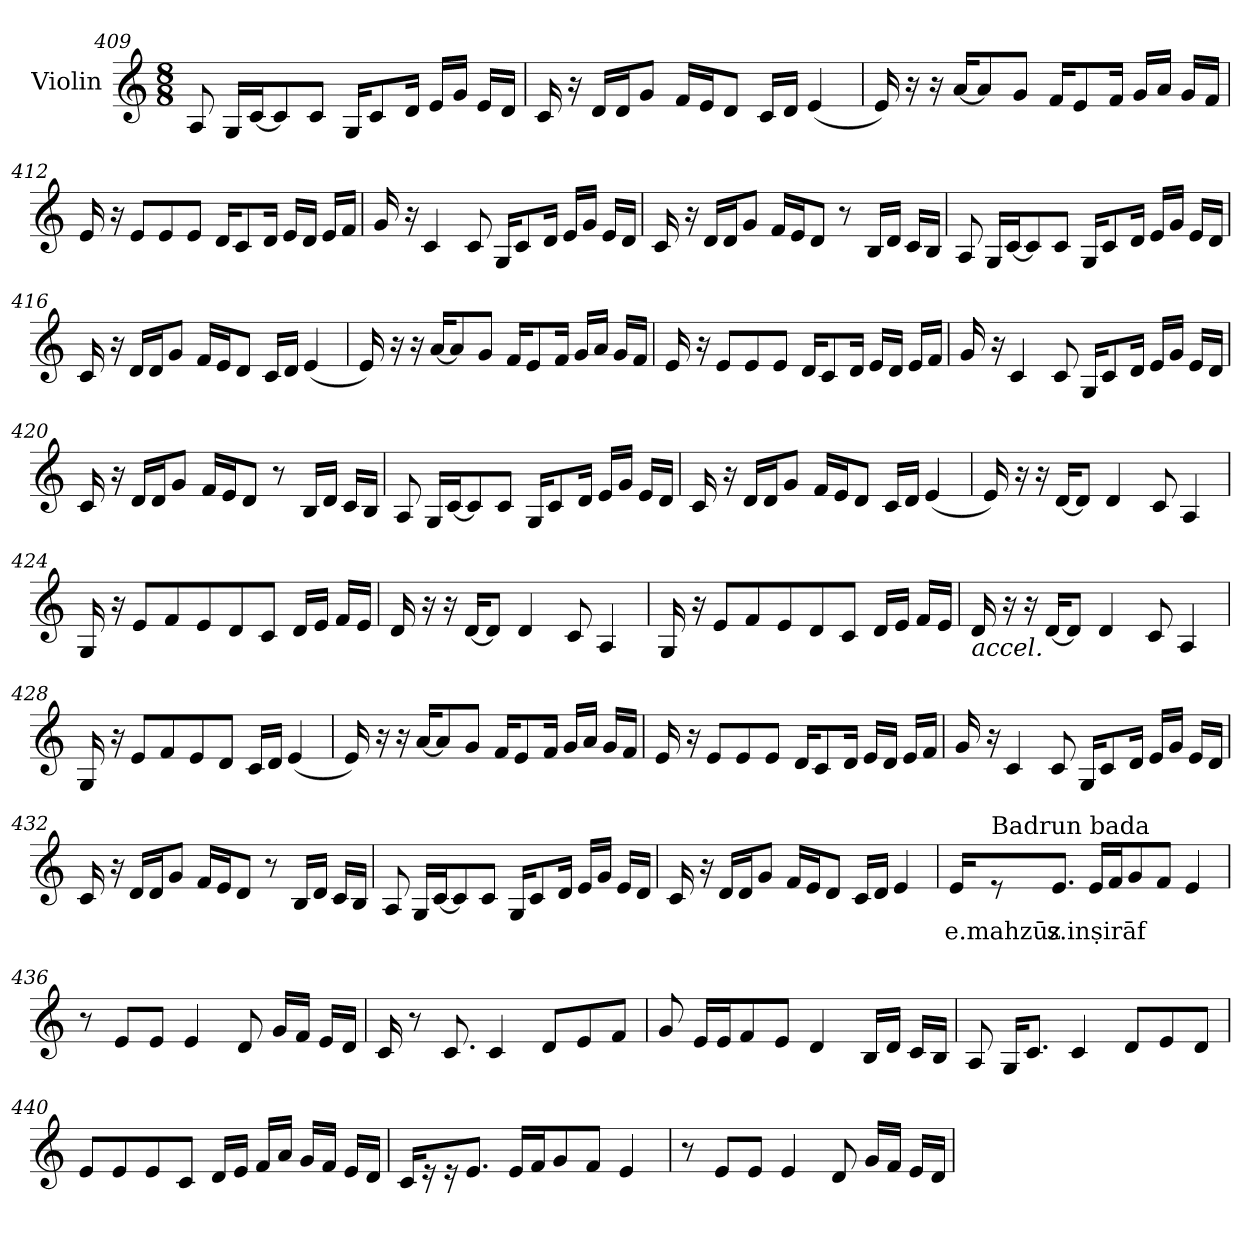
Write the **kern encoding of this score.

**kern	**text
*part1	*part1
*staff1	*staff1
*I"Violin	*
!!LO:LB:g=z
*clefG2	*
*k[]	*
*M8/8	*
=409	=409
8A/	.
16G/LL	.
[16c/J	.
8c/]	.
8c/J	.
16G/KL	.
8c/	.
16d/Jk	.
16e/LL	.
16g/JJ	.
16e/LL	.
16d/JJ	.
=410	=410
16c/	.
16r	.
16d/LL	.
16d/J	.
8g/J	.
16f/LL	.
16e/J	.
8d/J	.
16c/LL	.
16d/JJ	.
(<4e/	.
=411	=411
16e/)	.
16r	.
16r	.
[16a/KL	.
8a/]	.
8g/J	.
16f/KL	.
8e/	.
16f/Jk	.
16g/LL	.
16a/JJ	.
16g/LL	.
16f/JJ	.
!!LO:LB:g=z
=412	=412
16e/	.
16r	.
8e/L	.
8e/	.
8e/J	.
16d/KL	.
8c/	.
16d/Jk	.
16e/LL	.
16d/JJ	.
16e/LL	.
16f/JJ	.
=413	=413
16g/	.
16r	.
4c/	.
8c/	.
16G/KL	.
8c/	.
16d/Jk	.
16e/LL	.
16g/JJ	.
16e/LL	.
16d/JJ	.
=414	=414
16c/	.
16r	.
16d/LL	.
16d/J	.
8g/J	.
16f/LL	.
16e/J	.
8d/J	.
8r	.
16B/LL	.
16d/JJ	.
16c/LL	.
16B/JJ	.
!!LO:LB:g=z
=415	=415
8A/	.
16G/LL	.
[16c/J	.
8c/]	.
8c/J	.
16G/KL	.
8c/	.
16d/Jk	.
16e/LL	.
16g/JJ	.
16e/LL	.
16d/JJ	.
=416	=416
16c/	.
16r	.
16d/LL	.
16d/J	.
8g/J	.
16f/LL	.
16e/J	.
8d/J	.
16c/LL	.
16d/JJ	.
(<4e/	.
=417	=417
16e/)	.
16r	.
16r	.
[16a/KL	.
8a/]	.
8g/J	.
16f/KL	.
8e/	.
16f/Jk	.
16g/LL	.
16a/JJ	.
16g/LL	.
16f/JJ	.
!!LO:LB:g=z
=418	=418
16e/	.
16r	.
8e/L	.
8e/	.
8e/J	.
16d/KL	.
8c/	.
16d/Jk	.
16e/LL	.
16d/JJ	.
16e/LL	.
16f/JJ	.
=419	=419
16g/	.
16r	.
4c/	.
8c/	.
16G/KL	.
8c/	.
16d/Jk	.
16e/LL	.
16g/JJ	.
16e/LL	.
16d/JJ	.
=420	=420
16c/	.
16r	.
16d/LL	.
16d/J	.
8g/J	.
16f/LL	.
16e/J	.
8d/J	.
8r	.
16B/LL	.
16d/JJ	.
16c/LL	.
16B/JJ	.
!!LO:LB:g=z
=421	=421
8A/	.
16G/LL	.
[16c/J	.
8c/]	.
8c/J	.
16G/KL	.
8c/	.
16d/Jk	.
16e/LL	.
16g/JJ	.
16e/LL	.
16d/JJ	.
=422	=422
16c/	.
16r	.
16d/LL	.
16d/J	.
8g/J	.
16f/LL	.
16e/J	.
8d/J	.
16c/LL	.
16d/JJ	.
(<4e/	.
=423	=423
16e/)	.
16r	.
16r	.
[16d/KL	.
8d/J]	.
4d/	.
8c/	.
4A/	.
!!LO:LB:g=z
=424	=424
16G/	.
16r	.
8e/L	.
8f/	.
8e/	.
8d/	.
8c/J	.
16d/LL	.
16e/JJ	.
16f/LL	.
16e/JJ	.
=425	=425
16d/	.
16r	.
16r	.
[16d/KL	.
8d/J]	.
4d/	.
8c/	.
4A/	.
=426	=426
16G/	.
16r	.
8e/L	.
8f/	.
8e/	.
8d/	.
8c/J	.
16d/LL	.
16e/JJ	.
16f/LL	.
16e/JJ	.
!!LO:PB:g=z
=427	=427
!LO:TX:b:i:t=accel.	!
16d/	.
16r	.
16r	.
[16d/KL	.
8d/J]	.
4d/	.
8c/	.
4A/	.
=428	=428
16G/	.
16r	.
8e/L	.
8f/	.
8e/	.
8d/J	.
16c/LL	.
16d/JJ	.
(<4e/	.
=429	=429
16e/)	.
16r	.
16r	.
[16a/KL	.
8a/]	.
8g/J	.
16f/KL	.
8e/	.
16f/Jk	.
16g/LL	.
16a/JJ	.
16g/LL	.
16f/JJ	.
!!LO:LB:g=z
=430	=430
16e/	.
16r	.
8e/L	.
8e/	.
8e/J	.
16d/KL	.
8c/	.
16d/Jk	.
16e/LL	.
16d/JJ	.
16e/LL	.
16f/JJ	.
=431	=431
16g/	.
16r	.
4c/	.
8c/	.
16G/KL	.
8c/	.
16d/Jk	.
16e/LL	.
16g/JJ	.
16e/LL	.
16d/JJ	.
=432	=432
16c/	.
16r	.
16d/LL	.
16d/J	.
8g/J	.
16f/LL	.
16e/J	.
8d/J	.
8r	.
16B/LL	.
16d/JJ	.
16c/LL	.
16B/JJ	.
!!LO:LB:g=z
=433	=433
8A/	.
16G/LL	.
[16c/J	.
8c/]	.
8c/J	.
16G/KL	.
8c/	.
16d/Jk	.
16e/LL	.
16g/JJ	.
16e/LL	.
16d/JJ	.
=434	=434
16c/	.
16r	.
16d/LL	.
16d/J	.
8g/J	.
16f/LL	.
16e/J	.
8d/J	.
16c/LL	.
16d/JJ	.
4e/	.
=435	=435
*MM70	*
!	!LO:LY:b
16e/KL	e.mahzūz
!LO:TX:a:t=Badrun bada	!
8r	.
!	!LO:LY:b
8.e/J	s.inṣirāf
16e/LL	.
16f/J	.
8g/	.
8f/J	.
4e/	.
!!LO:LB:g=z
=436	=436
8r	.
8e/L	.
8e/J	.
4e/	.
8d/	.
16g/LL	.
16f/JJ	.
16e/LL	.
16d/JJ	.
=437	=437
16c/	.
8r	.
8.c/	.
4c/	.
8d/L	.
8e/	.
8f/J	.
=438	=438
8g/	.
16e/LL	.
16e/J	.
8f/	.
8e/J	.
4d/	.
16B/LL	.
16d/JJ	.
16c/LL	.
16B/JJ	.
=439	=439
8A/	.
16G/KL	.
8.c/J	.
4c/	.
8d/L	.
8e/	.
8d/J	.
!!LO:LB:g=z
=440	=440
8e/L	.
8e/	.
8e/	.
8c/J	.
16d/LL	.
16e/JJ	.
16f/LL	.
16a/JJ	.
16g/LL	.
16f/JJ	.
16e/LL	.
16d/JJ	.
=441	=441
16c/KL	.
16r	.
16r	.
8.e/J	.
16e/LL	.
16f/J	.
8g/	.
8f/J	.
4e/	.
=442	=442
8r	.
8e/L	.
8e/J	.
4e/	.
8d/	.
16g/LL	.
16f/JJ	.
16e/LL	.
16d/JJ	.
=	=
*-	*-
